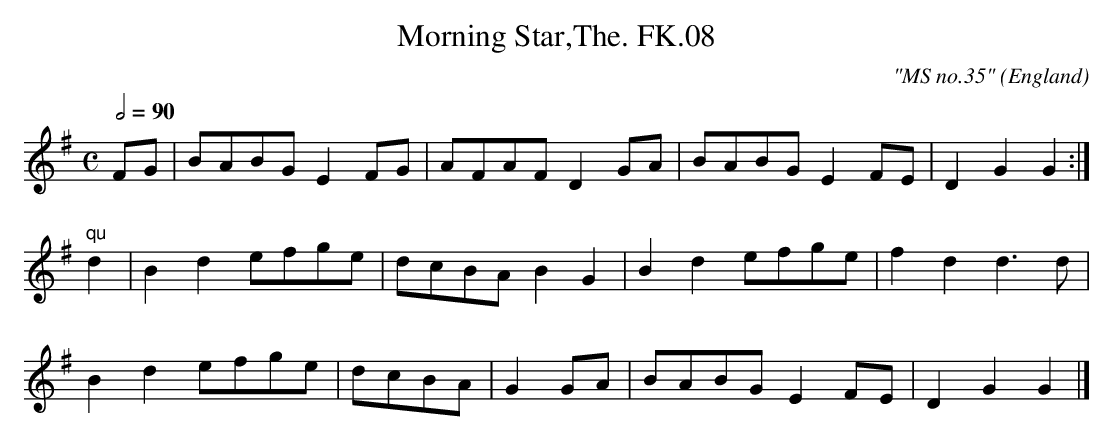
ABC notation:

X:1
T:Morning Star,The. FK.08
C:"MS no.35"
L:1/8
M:C
O:England
Q:1/2=90
K:G
FG | BABG E2 FG | AFAF D2 GA | BABG E2 FE | D2 G2 G2 :|!
"qu"d2 | B2 d2 efge | dcBA B2 G2 |B2 d2 efge | f2 d2 d3 d |!
B2 d2 efge | dcBA | G2 GA |BABG E2 FE | D2 G2 G2 |]
